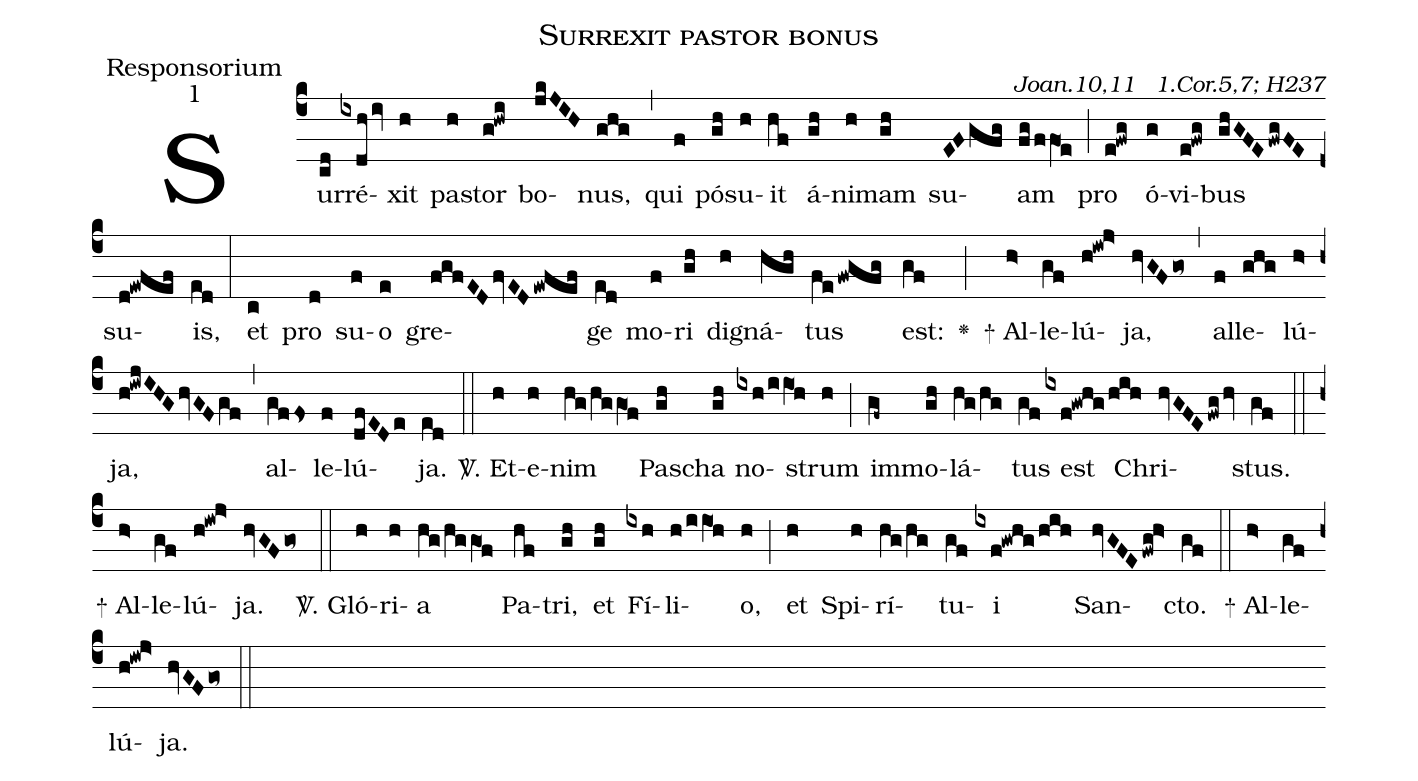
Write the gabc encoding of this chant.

name:Surrexit pastor bonus;
office-part:Responsorium;
mode:1;
commentary:ꝶ Joan.10,11 ꝟ 1.Cor.5,7; H237;;
%%
(c4)Sur(cd)ré(ixdhiv)xit(h) pa(h)stor(g!hwi) bo(jkJIH)nus,(ghg) (,)
qui(f) pó(gh)su(h)it(hf)  á(gh)ni(h)mam(gh) su(EFgfg)am(fg/ffVO1e) (;)
pro(e!fwg) ó(g)vi(e!fwg)bus(ghGFEfwgFE) su(d!ewfef)is,(ed) (:)
 et(c) pro(d) su(f)o(e) gre(fgfEDfvEDewfef)ge(ed)
mo(f)ri(gh) di(h)gná(hgh)tus(fefwgfg) est:(gf) <v>\greheightstar</v>(;)

+
Al(h>)le(gf)lú(h!iw!j>)ja,(hvGFgo~) (,) al(f)le(ghg)lú(h>)ja,(h!iwjIHGhvGFgf) (,) al(gffs)le(f)lú(dfEDe)ja.(ed) (::)

<sp>V/</sp>.
Et(h)e(h)nim(hg/hg/gO1f) Pas(gh)cha(gh) no(ixh/iiO1h)strum(h) (;) im(gf~)mo(gh)lá(hg/hg)tus(gf) est(ixf!gwhg/hih) Chri(hvGFEfwghv)stus.(gf) (::)

+
Al(h>)le(gf)lú(h!iw!j>)ja.(hvGFgo~) (::)

<sp>V/</sp>.
Gló(h)ri(h)a(hg/hg/gO1f) Pa(hf)tri,(gh) et(gh) Fí(ixh)li(h/iiO1h)o,(h) (;)
et(h) Spi(h)rí(hg/hg)tu(gf)i(ixf!gwhg/hih)
San(hvGFEfwg!h>)cto.(gf) (::)

+
Al(h>)le(gf)lú(h!iw!j>)ja.(hvGFgo~) (::)
